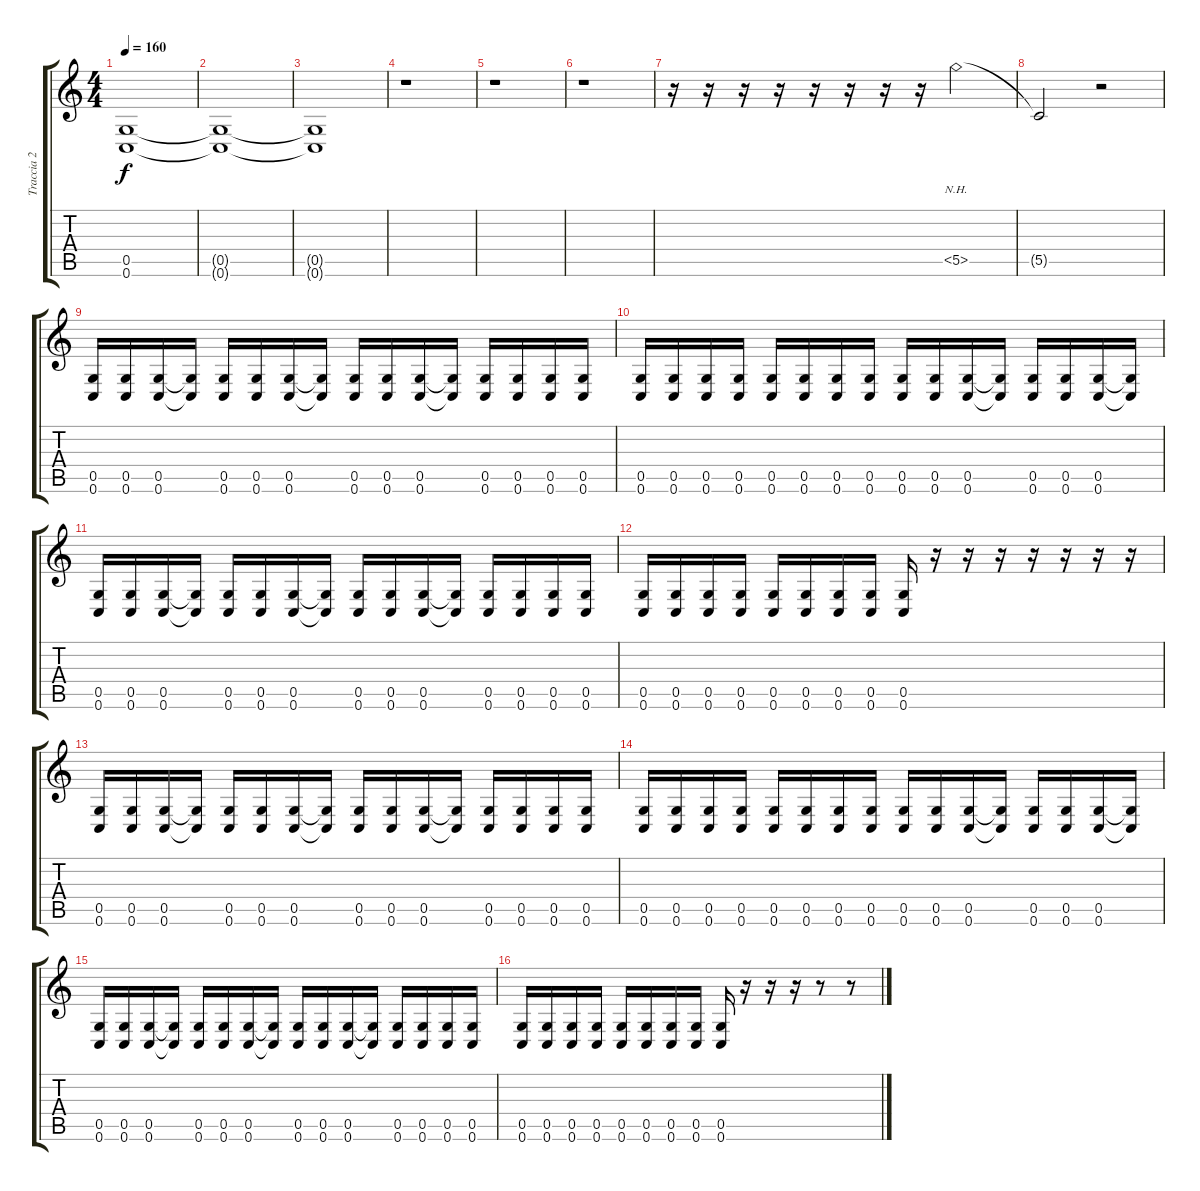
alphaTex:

\track ("Traccia 2" "Traccia 2") {instrument distortionguitar}
\staff {score tabs}
\tuning (D4 A3 F3 C3 G2 C2) {hide}
\ts (4 4)
\tempo 160
\clef g2
\ks c
(0.5{t} 0.6{t}).1{dy f} |
(0.5{t} 0.6{t}).1 |
(0.5{t} 0.6{t}).1 |
r.1 |
r.1 |
r.1 |
r.16 r.16 r.16 r.16 r.16 r.16 r.16 r.16 5.5{nh}.2 |
5.5{t}.2 r.2 |
(0.5 0.6).16 (0.5 0.6).16 (0.5 0.6).16 (0.5{t} 0.6{t}).16 (0.5 0.6).16 (0.5 0.6).16 (0.5 0.6).16 (0.5{t} 0.6{t}).16 (0.5 0.6).16 (0.5 0.6).16 (0.5 0.6).16 (0.5{t} 0.6{t}).16 (0.5 0.6).16 (0.5 0.6).16 (0.5 0.6).16 (0.5 0.6).16 |
(0.5 0.6).16 (0.5 0.6).16 (0.5 0.6).16 (0.5 0.6).16 (0.5 0.6).16 (0.5 0.6).16 (0.5 0.6).16 (0.5 0.6).16 (0.5 0.6).16 (0.5 0.6).16 (0.5 0.6).16 (0.5{t} 0.6{t}).16 (0.5 0.6).16 (0.5 0.6).16 (0.5 0.6).16 (0.5{t} 0.6{t}).16 |
(0.5 0.6).16 (0.5 0.6).16 (0.5 0.6).16 (0.5{t} 0.6{t}).16 (0.5 0.6).16 (0.5 0.6).16 (0.5 0.6).16 (0.5{t} 0.6{t}).16 (0.5 0.6).16 (0.5 0.6).16 (0.5 0.6).16 (0.5{t} 0.6{t}).16 (0.5 0.6).16 (0.5 0.6).16 (0.5 0.6).16 (0.5 0.6).16 |
(0.5 0.6).16 (0.5 0.6).16 (0.5 0.6).16 (0.5 0.6).16 (0.5 0.6).16 (0.5 0.6).16 (0.5 0.6).16 (0.5 0.6).16 (0.5 0.6).16 r.16 r.16 r.16 r.16 r.16 r.16 r.16 |
(0.5 0.6).16 (0.5 0.6).16 (0.5 0.6).16 (0.5{t} 0.6{t}).16 (0.5 0.6).16 (0.5 0.6).16 (0.5 0.6).16 (0.5{t} 0.6{t}).16 (0.5 0.6).16 (0.5 0.6).16 (0.5 0.6).16 (0.5{t} 0.6{t}).16 (0.5 0.6).16 (0.5 0.6).16 (0.5 0.6).16 (0.5 0.6).16 |
(0.5 0.6).16 (0.5 0.6).16 (0.5 0.6).16 (0.5 0.6).16 (0.5 0.6).16 (0.5 0.6).16 (0.5 0.6).16 (0.5 0.6).16 (0.5 0.6).16 (0.5 0.6).16 (0.5 0.6).16 (0.5{t} 0.6{t}).16 (0.5 0.6).16 (0.5 0.6).16 (0.5 0.6).16 (0.5{t} 0.6{t}).16 |
(0.5 0.6).16 (0.5 0.6).16 (0.5 0.6).16 (0.5{t} 0.6{t}).16 (0.5 0.6).16 (0.5 0.6).16 (0.5 0.6).16 (0.5{t} 0.6{t}).16 (0.5 0.6).16 (0.5 0.6).16 (0.5 0.6).16 (0.5{t} 0.6{t}).16 (0.5 0.6).16 (0.5 0.6).16 (0.5 0.6).16 (0.5 0.6).16 |
(0.5 0.6).16 (0.5 0.6).16 (0.5 0.6).16 (0.5 0.6).16 (0.5 0.6).16 (0.5 0.6).16 (0.5 0.6).16 (0.5 0.6).16 (0.5 0.6).16 r.16 r.16 r.16 r.8 r.8
